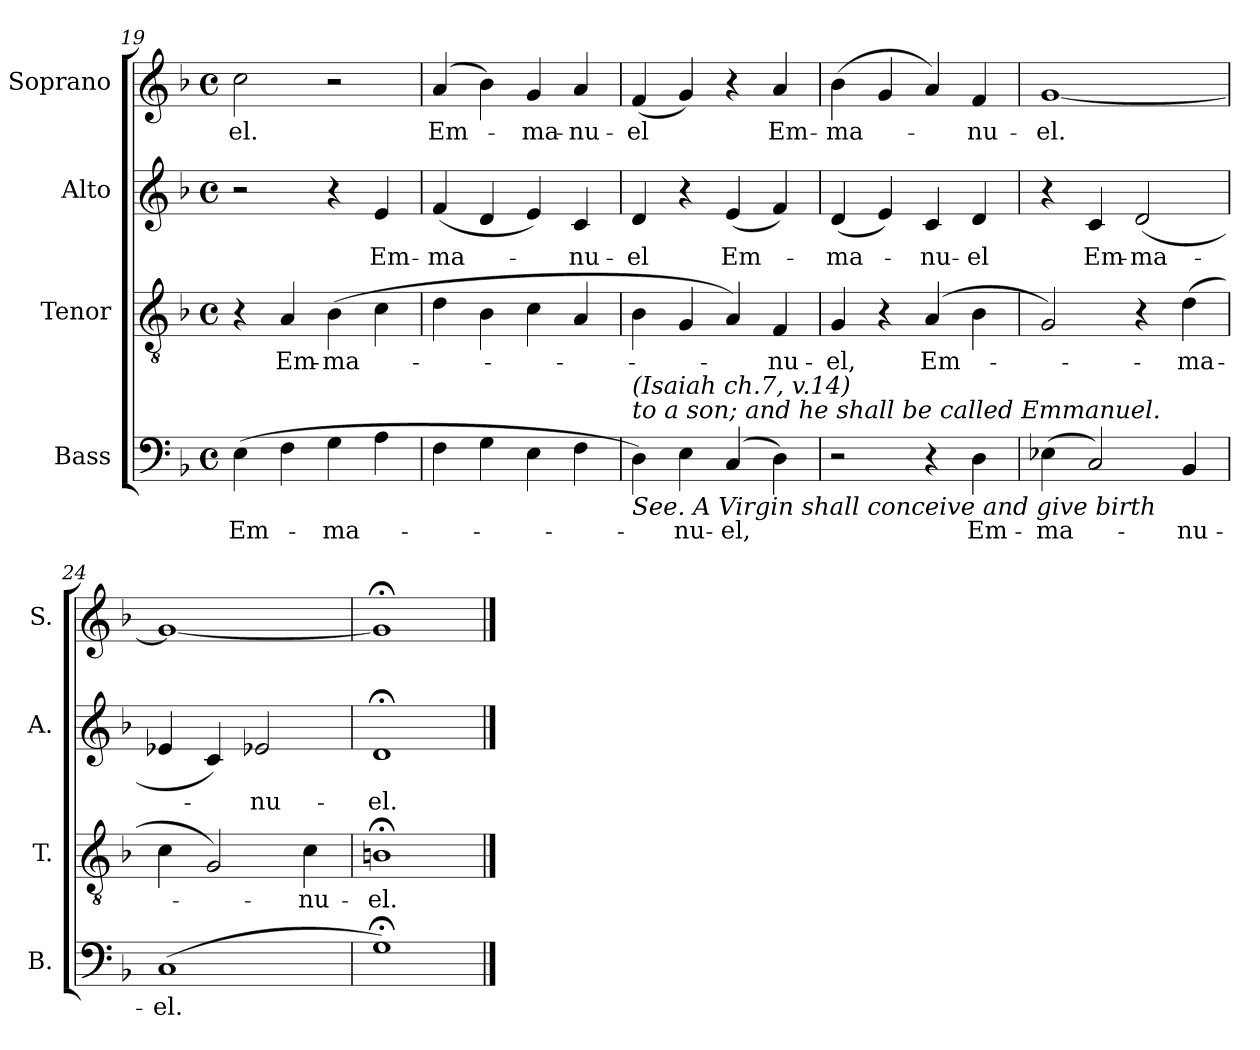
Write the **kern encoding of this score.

**kern	**text	**kern	**text	**kern	**text	**kern	**text
*part4	*part4	*part3	*part3	*part2	*part2	*part1	*part1
*staff4	*staff4	*staff3	*staff3	*staff2	*staff2	*staff1	*staff1
*I"Bass	*	*I"Tenor	*	*I"Alto	*	*I"Soprano	*
*I'B.	*	*I'T.	*	*I'A.	*	*I'S.	*
!!LO:LB:g=z
*clefF4	*	*clefGv2	*	*clefG2	*	*clefG2	*
*	*	*ITrd7c12	*	*	*	*	*
*k[b-]	*	*k[b-]	*	*k[b-]	*	*k[b-]	*
*F:	*	*F:	*	*F:	*	*F:	*
*M4/4	*	*M4/4	*	*M4/4	*	*M4/4	*
*met(c)	*	*met(c)	*	*met(c)	*	*met(c)	*
=19	=19	=19	=19	=19	=19	=19	=19
!	!LO:LY:b:color=#000000	!	!	!	!	!	!
!	!	!	!	!	!	!	!LO:LY:b:color=#000000
(4Ei\	Em-	4r	.	2r	.	2cci\	-el.
!	!	!	!LO:LY:b:color=#000000	!	!	!	!
4Fi\	.	4AAi/	Em-	.	.	.	.
!	!LO:LY:b:color=#000000	!	!	!	!	!	!
!	!	!	!LO:LY:b:color=#000000	!	!	!	!
4Gi\	-ma-	(4BB-i\	-ma-	4r	.	2r	.
!	!	!	!	!	!LO:LY:b:color=#000000	!	!
4Ai\	.	4Ci\	.	4ei/	Em-	.	.
=20	=20	=20	=20	=20	=20	=20	=20
!	!	!	!	!	!LO:LY:b:color=#000000	!	!
!	!	!	!	!	!	!	!LO:LY:b:color=#000000
4Fi\	.	4Di\	.	(4fi/	-ma-	(4ai/	Em-
4Gi\	.	4BB-i\	.	4di/	.	4b-i\)	.
!	!	!	!	!	!	!	!LO:LY:b:color=#000000
4Ei\	.	4Ci\	.	4ei/)	.	4gi/	-ma-
!	!	!	!	!	!LO:LY:b:color=#000000	!	!
!	!	!	!	!	!	!	!LO:LY:b:color=#000000
4Fi\	.	4AAi/	.	4ci/	-nu-	4ai/	-nu-
=21	=21	=21	=21	=21	=21	=21	=21
!	!	!	!	!	!LO:LY:b:color=#000000	!	!
!LO:TX:b:i:t=See. A Virgin shall conceive and give birth	!	!	!	!	!	!	!
!LO:TX:i:t=to a son; and he shall be called Emmanuel.	!	!	!	!	!	!	!
!LO:TX:i:t=(Isaiah ch.7, v.14)	!	!	!	!	!	!	!
!	!	!	!	!	!	!	!LO:LY:b:color=#000000
4Di\)	.	4BB-i\	.	4di/	-el	(4fi/	-el
!	!LO:LY:b:color=#000000	!	!	!	!	!	!
4Ei\	-nu-	4GGi/	.	4r	.	4gi/)	.
!	!LO:LY:b:color=#000000	!	!	!	!	!	!
!	!	!	!	!	!LO:LY:b:color=#000000	!	!
(4Ci/	-el,	4AAi/)	.	(4ei/	Em-	4r	.
!	!	!	!LO:LY:b:color=#000000	!	!	!	!
!	!	!	!	!	!	!	!LO:LY:b:color=#000000
4Di\)	.	4FFi/	-nu-	4fi/)	.	4ai/	Em-
=22	=22	=22	=22	=22	=22	=22	=22
!	!	!	!LO:LY:b:color=#000000	!	!	!	!
!	!	!	!	!	!LO:LY:b:color=#000000	!	!
!	!	!	!	!	!	!	!LO:LY:b:color=#000000
2r	.	4GGi/	-el,	(4di/	-ma-	(4b-i\	-ma-
.	.	4r	.	4ei/)	.	4gi/	.
!	!	!	!LO:LY:b:color=#000000	!	!	!	!
!	!	!	!	!	!LO:LY:b:color=#000000	!	!
4r	.	(4AAi/	Em-	4ci/	-nu-	4ai/)	.
!	!LO:LY:b:color=#000000	!	!	!	!	!	!
!	!	!	!	!	!LO:LY:b:color=#000000	!	!
!	!	!	!	!	!	!	!LO:LY:b:color=#000000
4Di\	Em-	4BB-i\	.	4di/	-el	4fi/	-nu-
=23	=23	=23	=23	=23	=23	=23	=23
!	!LO:LY:b:color=#000000	!	!	!	!	!	!
!	!	!	!	!	!	!	!LO:LY:b:color=#000000
(4E-Xi\	-ma-	2GGi/)	.	4r	.	[<1gi	-el.
!	!	!	!	!	!LO:LY:b:color=#000000	!	!
2Ci/)	.	.	.	4ci/	Em-	.	.
!	!	!	!	!	!LO:LY:b:color=#000000	!	!
.	.	4r	.	(2di/	-ma-	.	.
!	!LO:LY:b:color=#000000	!	!	!	!	!	!
!	!	!	!LO:LY:b:color=#000000	!	!	!	!
4BB-i/	-nu-	(4Di\	-ma-	.	.	.	.
=24	=24	=24	=24	=24	=24	=24	=24
!	!LO:LY:b:color=#000000	!	!	!	!	!	!
(1Ci	-el.	4Ci\	.	4e-Xi/	.	1gi_<	.
.	.	2GGi/)	.	4ci/)	.	.	.
!	!	!	!	!	!LO:LY:b:color=#000000	!	!
.	.	.	.	2e-Xi/	-nu-	.	.
!	!	!	!LO:LY:b:color=#000000	!	!	!	!
.	.	4Ci\	-nu-	.	.	.	.
=25	=25	=25	=25	=25	=25	=25	=25
!	!	!	!LO:LY:b:color=#000000	!	!	!	!
!	!	!	!	!	!LO:LY:b:color=#000000	!	!
1G;i)	.	1BBn;i	-el.	1d;i	-el.	1g;i]	.
==	==	==	==	==	==	==	==
*-	*-	*-	*-	*-	*-	*-	*-
